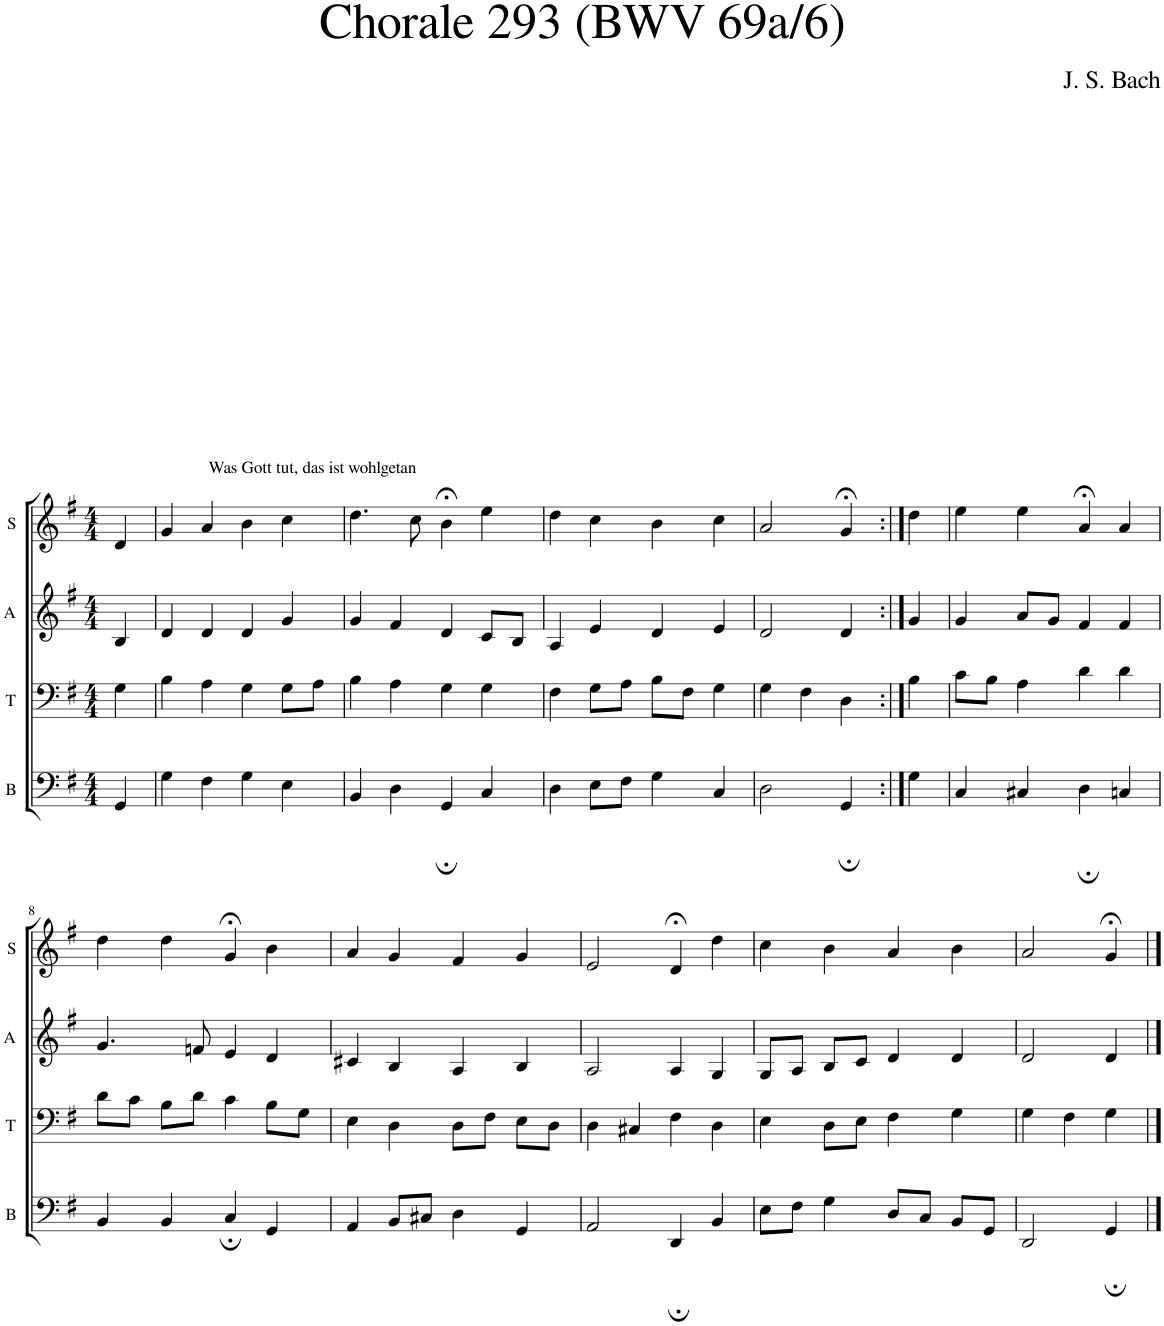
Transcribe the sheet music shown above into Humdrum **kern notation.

**kern	**kern	**kern	**kern
*part4	*part3	*part2	*part1
*staff4	*staff3	*staff2	*staff1
*I"B	*I"T	*I"A	*I"S
*I'B	*I'T	*I'A	*I'S
*clefF4	*clefF4	*clefG2	*clefG2
*k[f#]	*k[f#]	*k[f#]	*k[f#]
*M4/4	*M4/4	*M4/4	*M4/4
=1	=1	=1	=1
!	!	!	!LO:TX:a:t=Was Gott tut, das ist wohlgetan
4GG/	4G\	4B/	4d/
=2	=2	=2	=2
4G\	4B\	4d/	4g/
4F#\	4A\	4d/	4a/
4G\	4G\	4d/	4b\
4E\	8G\L	4g/	4cc\
.	8A\J	.	.
=3	=3	=3	=3
4BB/	4B\	4g/	4.dd\
4D\	4A\	4f#/	.
.	.	.	8cc\
4GG;/	4G\	4d/	4b;<\
4C/	4G\	8c/L	4ee\
.	.	8B/J	.
=4	=4	=4	=4
4D\	4F#\	4A/	4dd\
8E\L	8G\L	4e/	4cc\
8F#\J	8A\J	.	.
4G\	8B\L	4d/	4b\
.	8F#\J	.	.
4C/	4G\	4e/	4cc\
=5	=5	=5	=5
2D\	4G\	2d/	2a/
.	4F#\	.	.
4GG;/	4D\	4d/	4g;</
=6:|!	=6:|!	=6:|!	=6:|!
4G\	4B\	4g/	4dd\
=7	=7	=7	=7
4C/	8c\L	4g/	4ee\
.	8B\J	.	.
4C#X/	4A\	8a/L	4ee\
.	.	8g/J	.
4D;\	4d\	4f#/	4a;</
4Cn/	4d\	4f#/	4a/
!!LO:LB:g=z
=8	=8	=8	=8
4BB/	8d\L	4.g/	4dd\
.	8c\J	.	.
4BB/	8B\L	.	4dd\
.	8d\J	8fn/	.
4C;/	4c\	4e/	4g;</
4GG/	8B\L	4d/	4b\
.	8G\J	.	.
=9	=9	=9	=9
4AA/	4E\	4c#X/	4a/
8BB/L	4D\	4B/	4g/
8C#X/J	.	.	.
4D\	8D\L	4A/	4f#/
.	8F#\J	.	.
4GG/	8E\L	4B/	4g/
.	8D\J	.	.
=10	=10	=10	=10
2AA/	4D\	2A/	2e/
.	4C#X/	.	.
4DD;/	4F#\	4A/	4d;</
4BB/	4D\	4G/	4dd\
=11	=11	=11	=11
8E\L	4E\	8G/L	4cc\
8F#\J	.	8A/J	.
4G\	8D\L	8B/L	4b\
.	8E\J	8c/J	.
8D/L	4F#\	4d/	4a/
8C/J	.	.	.
8BB/L	4G\	4d/	4b\
8GG/J	.	.	.
=12	=12	=12	=12
2DD/	4G\	2d/	2a/
.	4F#\	.	.
4GG;/	4G\	4d/	4g;</
==	==	==	==
*-	*-	*-	*-
